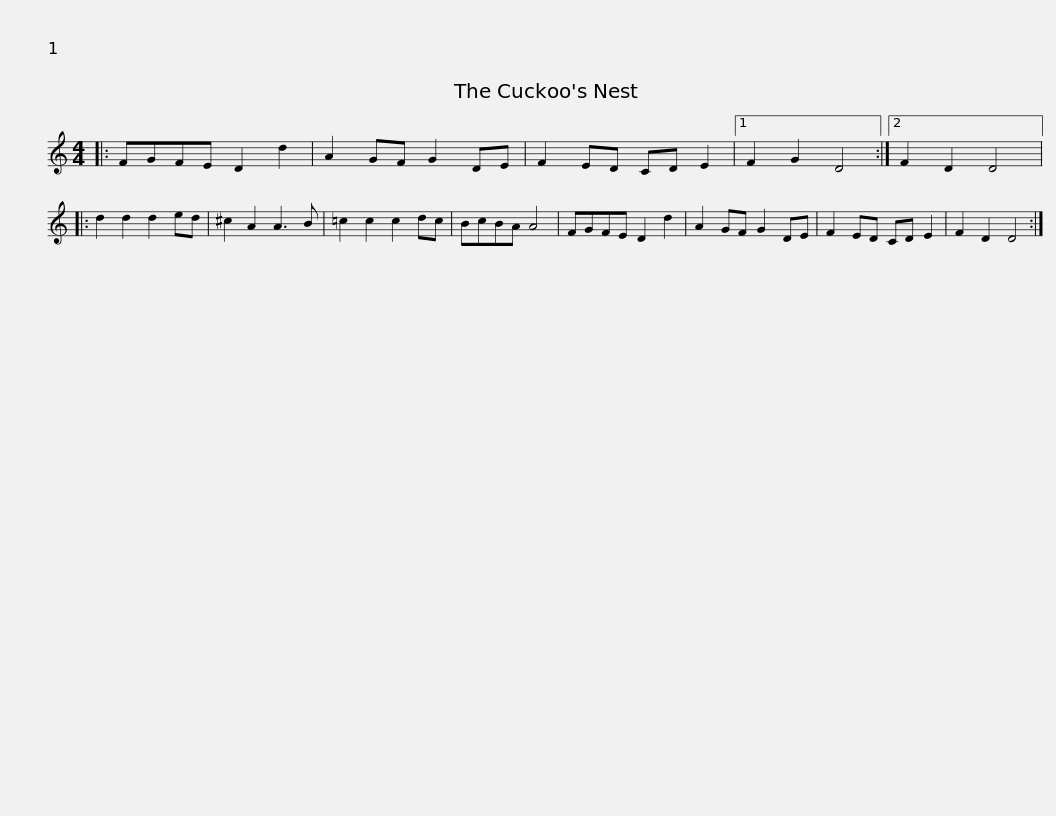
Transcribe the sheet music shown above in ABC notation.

X:1
L:1/8
M:4/4
I:linebreak $
K:C
V:1 treble
V:1
|: FGFE D2 d2 | A2 GF G2 DE | F2 ED CD E2 |1 F2 G2 D4 :|2 F2 D2 D4 |: %5
 d2 d2 d2 ed | ^c2 A2 A3 B | =c2 c2 c2 dc |$ BcBA A4 | FGFE D2 d2 | %10
 A2 GF G2 DE | F2 ED CD E2 | F2 D2 D4 :| %13
